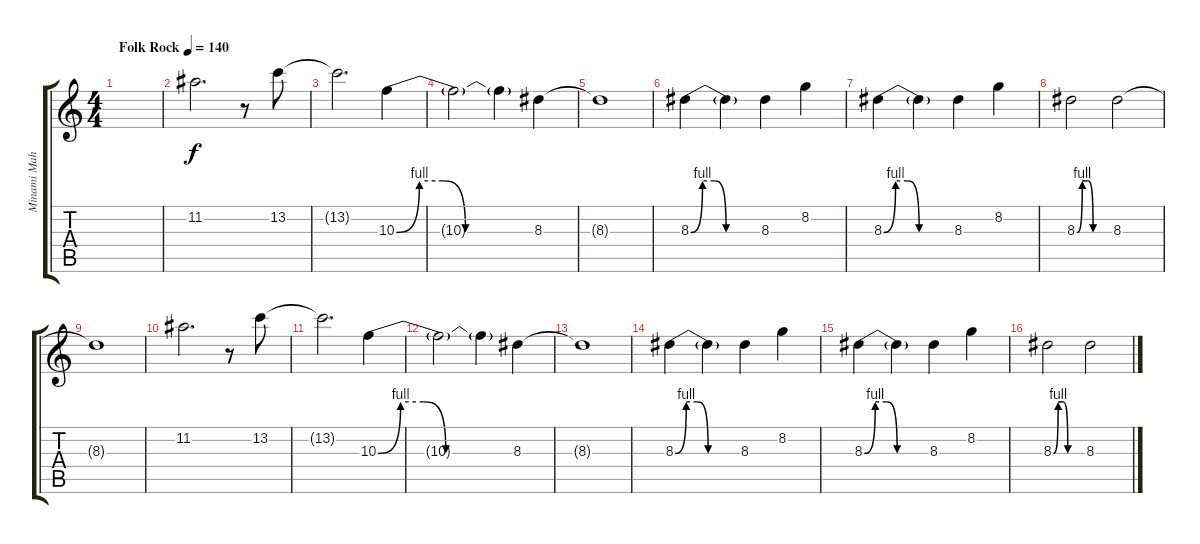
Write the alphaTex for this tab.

\track ("Minami Maho" "Minami Mah") {instrument acousticguitarsteel}
\staff {score tabs}
\tuning (E4 B3 G3 D3 A2 E2) {hide}
\ts (4 4)
\tempo (140 "Folk Rock")
\clef g2
\ks c
|
11.2.2{d} r.8 13.2.8 |
13.2{t}.2{d} 10.3{be (custom 0 0 10 4 20 4 30 0 60 0)}.4 |
10.3{t}.2 10.3{t}.4 8.3.4 |
8.3{t}.1 |
8.3{be (custom 0 0 10 4 20 4 30 0 60 0)}.4 8.3{t}.4 8.3.4 8.2.4 |
8.3{be (custom 0 0 10 4 20 4 30 0 60 0)}.4 8.3{t}.4 8.3.4 8.2.4 |
8.3{be (custom 0 0 10 4 20 4 30 0 60 0)}.2 8.3.2 |
8.3{t}.1 |
11.2.2{d} r.8 13.2.8 |
13.2{t}.2{d} 10.3{be (custom 0 0 10 4 20 4 30 0 60 0)}.4 |
10.3{t}.2 10.3{t}.4 8.3.4 |
8.3{t}.1 |
8.3{be (custom 0 0 10 4 20 4 30 0 60 0)}.4 8.3{t}.4 8.3.4 8.2.4 |
8.3{be (custom 0 0 10 4 20 4 30 0 60 0)}.4 8.3{t}.4 8.3.4 8.2.4 |
8.3{be (custom 0 0 10 4 20 4 30 0 60 0)}.2 8.3.2
